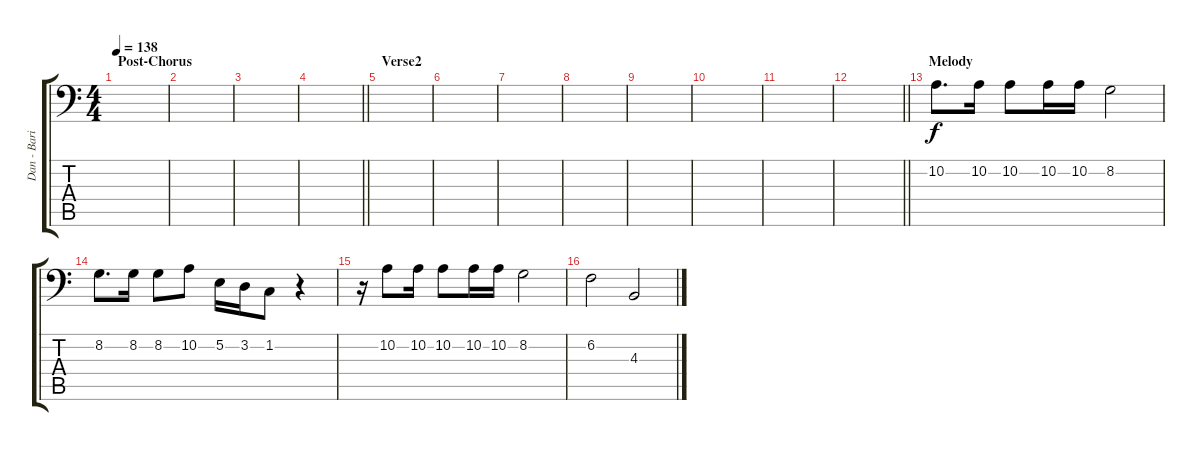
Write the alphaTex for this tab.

\track ("Dan - Bari Sax" "Dan - Bari") {instrument baritonesax}
\staff {score tabs}
\tuning (E3 B2 G2 D2 A1 E1) {hide}
\ts (4 4)
\section ("" "Post-Chorus")
\tempo 138
\clef f4
\ks c
|
|
|
\barLineRight lightlight
|
\section ("" "Verse2")
|
|
|
|
|
|
|
\barLineRight lightlight
|
\section ("" "Melody")
10.2.8{d} 10.2.16 10.2.8 10.2.16 10.2.16 8.2.2 |
8.2.8{d} 8.2.16 8.2.8 10.2.8 5.2.16 3.2.16 1.2.8 r.4 |
r.16 10.2.8 10.2.16 10.2.8 10.2.16 10.2.16 8.2.2 |
6.2.2 4.3.2
